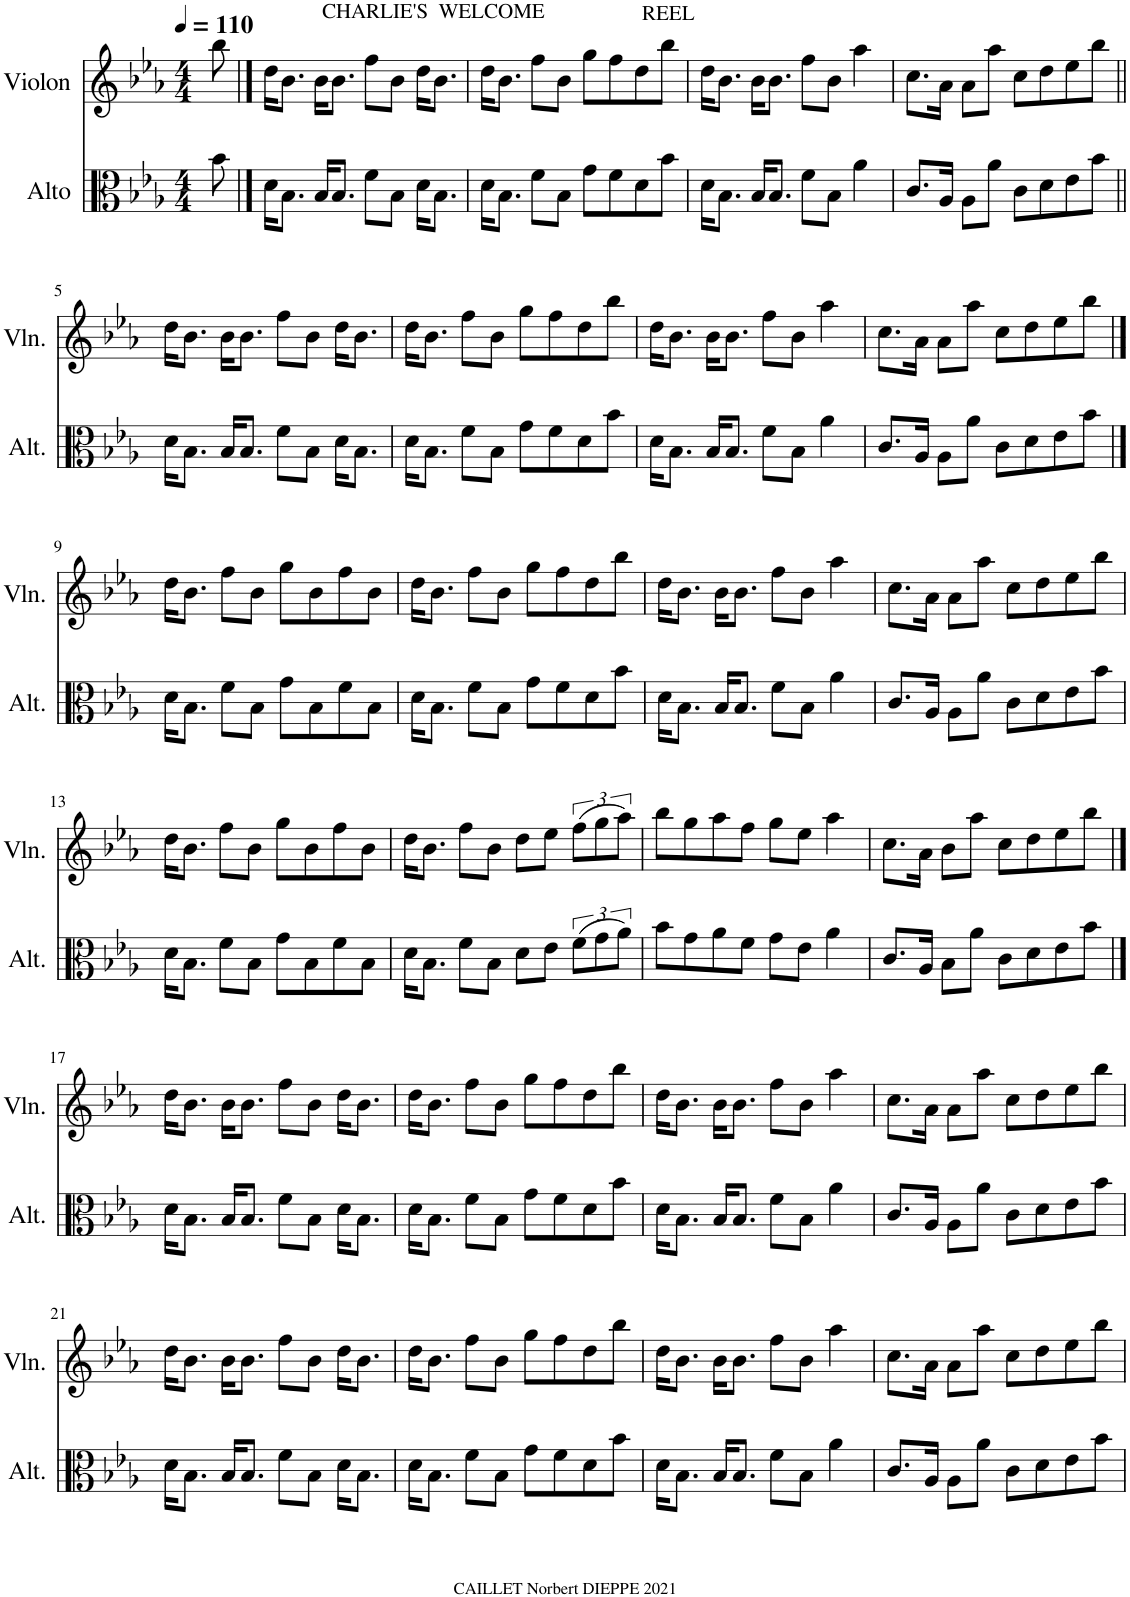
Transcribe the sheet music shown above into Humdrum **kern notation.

**kern	**kern
*part2	*part1
*staff2	*staff1
*I"Alto	*I"Violon
*I'Alt.	*I'Vln.
*clefC3	*clefG2
*k[b-e-a-]	*k[b-e-a-]
*M4/4	*M4/4
*MM110	*MM110
=	=
8b-\	8bb-\
==1	==1
!	!LO:TX:a:t=CHARLIE'S  WELCOME
16d\KL	16dd\KL
8.B-\J	8.b-\J
16B-/KL	16b-\KL
8.B-/J	8.b-\J
8f\L	8ff\L
8B-\J	8b-\J
16d\KL	16dd\KL
8.B-\J	8.b-\J
=2	=2
16d\KL	16dd\KL
8.B-\J	8.b-\J
8f\L	8ff\L
8B-\J	8b-\J
8g\L	8gg\L
8f\	8ff\
8d\	8dd\
8b-\J	8bb-\J
=3	=3
!	!LO:TX:a:t=REEL
16d\KL	16dd\KL
8.B-\J	8.b-\J
16B-/KL	16b-\KL
8.B-/J	8.b-\J
8f\L	8ff\L
8B-\J	8b-\J
4a-\	4aa-\
=4	=4
8.c/L	8.cc\L
16A-/Jk	16a-\Jk
8A-\L	8a-\L
8a-\J	8aa-\J
8c\L	8cc\L
8d\	8dd\
8e-\	8ee-\
8b-\J	8bb-\J
!!LO:LB:g=z
=5||	=5||
16d\KL	16dd\KL
8.B-\J	8.b-\J
16B-/KL	16b-\KL
8.B-/J	8.b-\J
8f\L	8ff\L
8B-\J	8b-\J
16d\KL	16dd\KL
8.B-\J	8.b-\J
=6	=6
16d\KL	16dd\KL
8.B-\J	8.b-\J
8f\L	8ff\L
8B-\J	8b-\J
8g\L	8gg\L
8f\	8ff\
8d\	8dd\
8b-\J	8bb-\J
=7	=7
16d\KL	16dd\KL
8.B-\J	8.b-\J
16B-/KL	16b-\KL
8.B-/J	8.b-\J
8f\L	8ff\L
8B-\J	8b-\J
4a-\	4aa-\
=8	=8
8.c/L	8.cc\L
16A-/Jk	16a-\Jk
8A-\L	8a-\L
8a-\J	8aa-\J
8c\L	8cc\L
8d\	8dd\
8e-\	8ee-\
8b-\J	8bb-\J
!!LO:LB:g=z
==9	==9
16d\KL	16dd\KL
8.B-\J	8.b-\J
8f\L	8ff\L
8B-\J	8b-\J
8g\L	8gg\L
8B-\	8b-\
8f\	8ff\
8B-\J	8b-\J
=10	=10
16d\KL	16dd\KL
8.B-\J	8.b-\J
8f\L	8ff\L
8B-\J	8b-\J
8g\L	8gg\L
8f\	8ff\
8d\	8dd\
8b-\J	8bb-\J
=11	=11
16d\KL	16dd\KL
8.B-\J	8.b-\J
16B-/KL	16b-\KL
8.B-/J	8.b-\J
8f\L	8ff\L
8B-\J	8b-\J
4a-\	4aa-\
=12	=12
8.c/L	8.cc\L
16A-/Jk	16a-\Jk
8A-\L	8a-\L
8a-\J	8aa-\J
8c\L	8cc\L
8d\	8dd\
8e-\	8ee-\
8b-\J	8bb-\J
!!LO:LB:g=z
=13	=13
16d\KL	16dd\KL
8.B-\J	8.b-\J
8f\L	8ff\L
8B-\J	8b-\J
8g\L	8gg\L
8B-\	8b-\
8f\	8ff\
8B-\J	8b-\J
=14	=14
16d\KL	16dd\KL
8.B-\J	8.b-\J
8f\L	8ff\L
8B-\J	8b-\J
8d\L	8dd\L
8e-\J	8ee-\J
(12f\L	(12ff\L
12g\	12gg\
12a-\J)	12aa-\J)
=15	=15
8b-\L	8bb-\L
8g\	8gg\
8a-\	8aa-\
8f\J	8ff\J
8g\L	8gg\L
8e-\J	8ee-\J
4a-\	4aa-\
=16	=16
8.c/L	8.cc\L
16A-/Jk	16a-\Jk
8B-\L	8b-\L
8a-\J	8aa-\J
8c\L	8cc\L
8d\	8dd\
8e-\	8ee-\
8b-\J	8bb-\J
!!LO:LB:g=z
==17	==17
16d\KL	16dd\KL
8.B-\J	8.b-\J
16B-/KL	16b-\KL
8.B-/J	8.b-\J
8f\L	8ff\L
8B-\J	8b-\J
16d\KL	16dd\KL
8.B-\J	8.b-\J
=18	=18
16d\KL	16dd\KL
8.B-\J	8.b-\J
8f\L	8ff\L
8B-\J	8b-\J
8g\L	8gg\L
8f\	8ff\
8d\	8dd\
8b-\J	8bb-\J
=19	=19
16d\KL	16dd\KL
8.B-\J	8.b-\J
16B-/KL	16b-\KL
8.B-/J	8.b-\J
8f\L	8ff\L
8B-\J	8b-\J
4a-\	4aa-\
=20	=20
8.c/L	8.cc\L
16A-/Jk	16a-\Jk
8A-\L	8a-\L
8a-\J	8aa-\J
8c\L	8cc\L
8d\	8dd\
8e-\	8ee-\
8b-\J	8bb-\J
!!LO:LB:g=z
=21	=21
16d\KL	16dd\KL
8.B-\J	8.b-\J
16B-/KL	16b-\KL
8.B-/J	8.b-\J
8f\L	8ff\L
8B-\J	8b-\J
16d\KL	16dd\KL
8.B-\J	8.b-\J
=22	=22
16d\KL	16dd\KL
8.B-\J	8.b-\J
8f\L	8ff\L
8B-\J	8b-\J
8g\L	8gg\L
8f\	8ff\
8d\	8dd\
8b-\J	8bb-\J
=23	=23
16d\KL	16dd\KL
8.B-\J	8.b-\J
16B-/KL	16b-\KL
8.B-/J	8.b-\J
8f\L	8ff\L
8B-\J	8b-\J
4a-\	4aa-\
=24	=24
8.c/L	8.cc\L
16A-/Jk	16a-\Jk
8A-\L	8a-\L
8a-\J	8aa-\J
8c\L	8cc\L
8d\	8dd\
8e-\	8ee-\
8b-\J	8bb-\J
=	=
*-	*-
